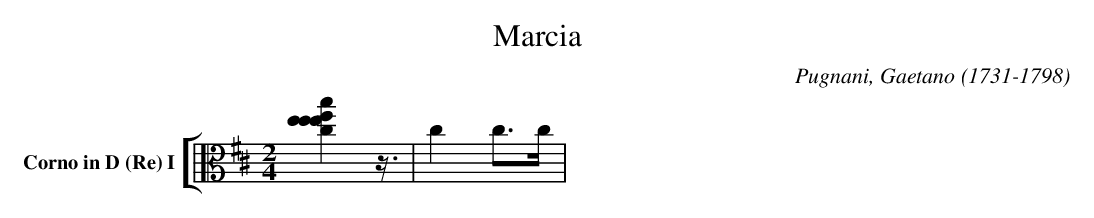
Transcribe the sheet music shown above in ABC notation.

X:1
T:Marcia
C:Pugnani, Gaetano (1731-1798)
M:2/4
L:1/4
K:D
V: 1 clef=alto name="Corno in D (Re) I" sname="Cor.I"
%%staves [( 1 )]
[clef: treble] z3/8 | c c/>c/ |
